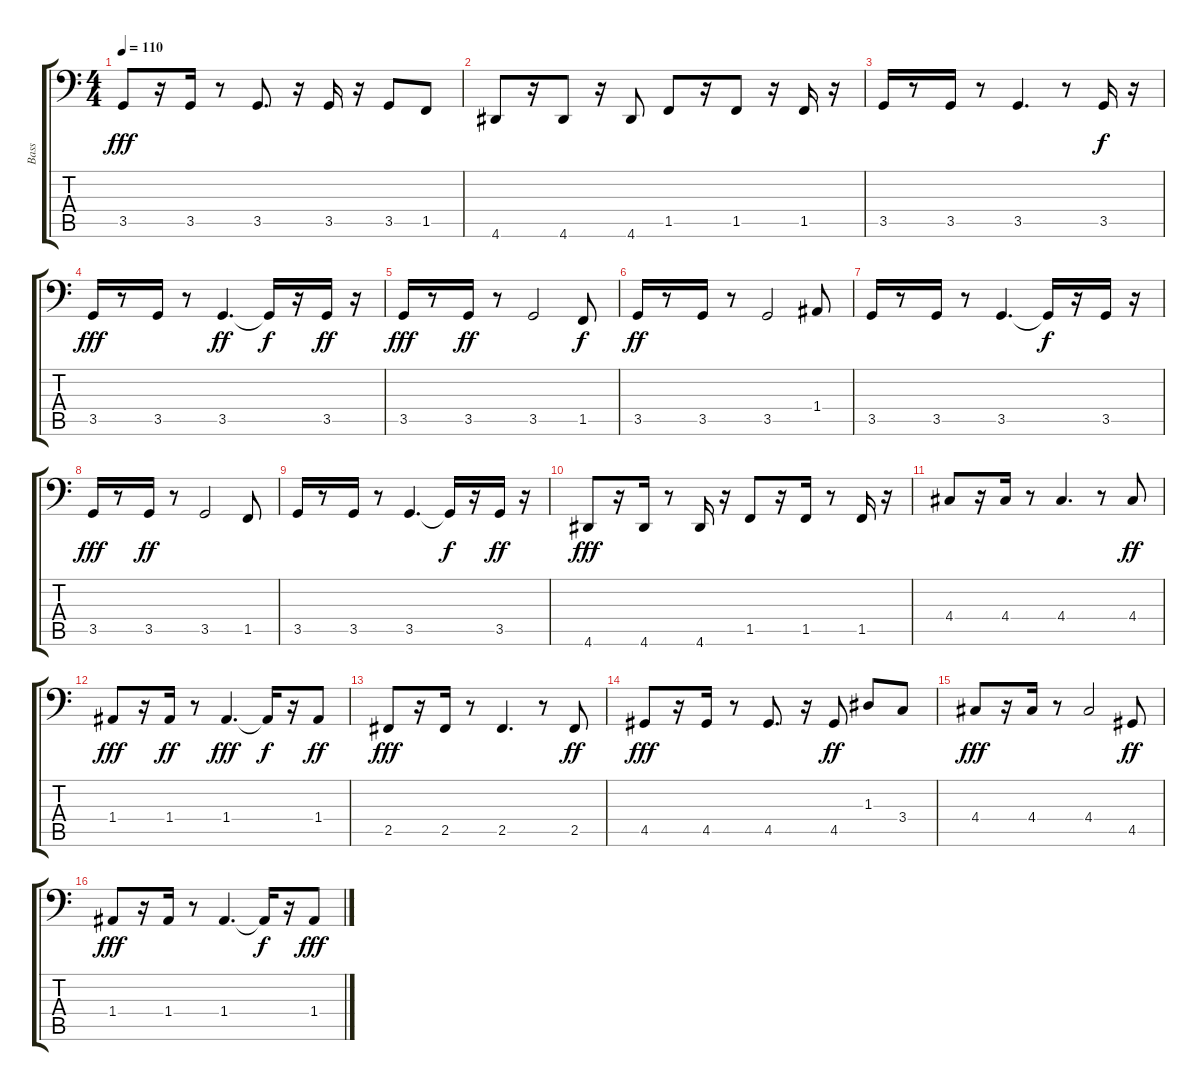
\track ("Bass" "Bass") {instrument electricbassfinger}
\staff {score tabs}
\tuning (C3 G2 D2 A1 E1 B0) {hide}
\ts (4 4)
\tempo 110
\clef f4
\ks c
3.5.8{dy fff} r.16 3.5.16 r.8 3.5.8{d} r.16 3.5.16 r.16 3.5.8 1.5.8 |
4.6.8 r.16 4.6.8 r.16 4.6.8 1.5.8 r.16 1.5.8 r.16 1.5.16 r.16 |
3.5.16 r.8 3.5.16 r.8 3.5.4{d} r.8 3.5.16{dy f} r.16 |
3.5.16{dy fff} r.8 3.5.16 r.8 3.5.4{d dy ff} 3.5{t}.16{dy f} r.16 3.5.16{dy ff} r.16 |
3.5.16{dy fff} r.8 3.5.16{dy ff} r.8 3.5.2 1.5.8{dy f} |
3.5.16{dy ff} r.8 3.5.16 r.8 3.5.2 1.4.8 |
3.5.16 r.8 3.5.16 r.8 3.5.4{d} 3.5{t}.16{dy f} r.16 3.5.16 r.16 |
3.5.16{dy fff} r.8 3.5.16{dy ff} r.8 3.5.2 1.5.8 |
3.5.16 r.8 3.5.16 r.8 3.5.4{d} 3.5{t}.16{dy f} r.16 3.5.16{dy ff} r.16 |
4.6.8{dy fff} r.16 4.6.16 r.8 4.6.16 r.16 1.5.8 r.16 1.5.16 r.8 1.5.16 r.16 |
4.4.8 r.16 4.4.16 r.8 4.4.4{d} r.8 4.4.8{dy ff} |
1.4.8{dy fff} r.16 1.4.16{dy ff} r.8 1.4.4{d dy fff} 1.4{t}.16{dy f} r.16 1.4.8{dy ff} |
2.5.8{dy fff} r.16 2.5.16 r.8 2.5.4{d} r.8 2.5.8{dy ff} |
4.5.8{dy fff} r.16 4.5.16 r.8 4.5.8{d} r.16 4.5.8{dy ff} 1.3.8 3.4.8 |
4.4.8{dy fff} r.16 4.4.16 r.8 4.4.2 4.5.8{dy ff} |
1.4.8{dy fff} r.16 1.4.16 r.8 1.4.4{d} 1.4{t}.16{dy f} r.16 1.4.8{dy fff}
